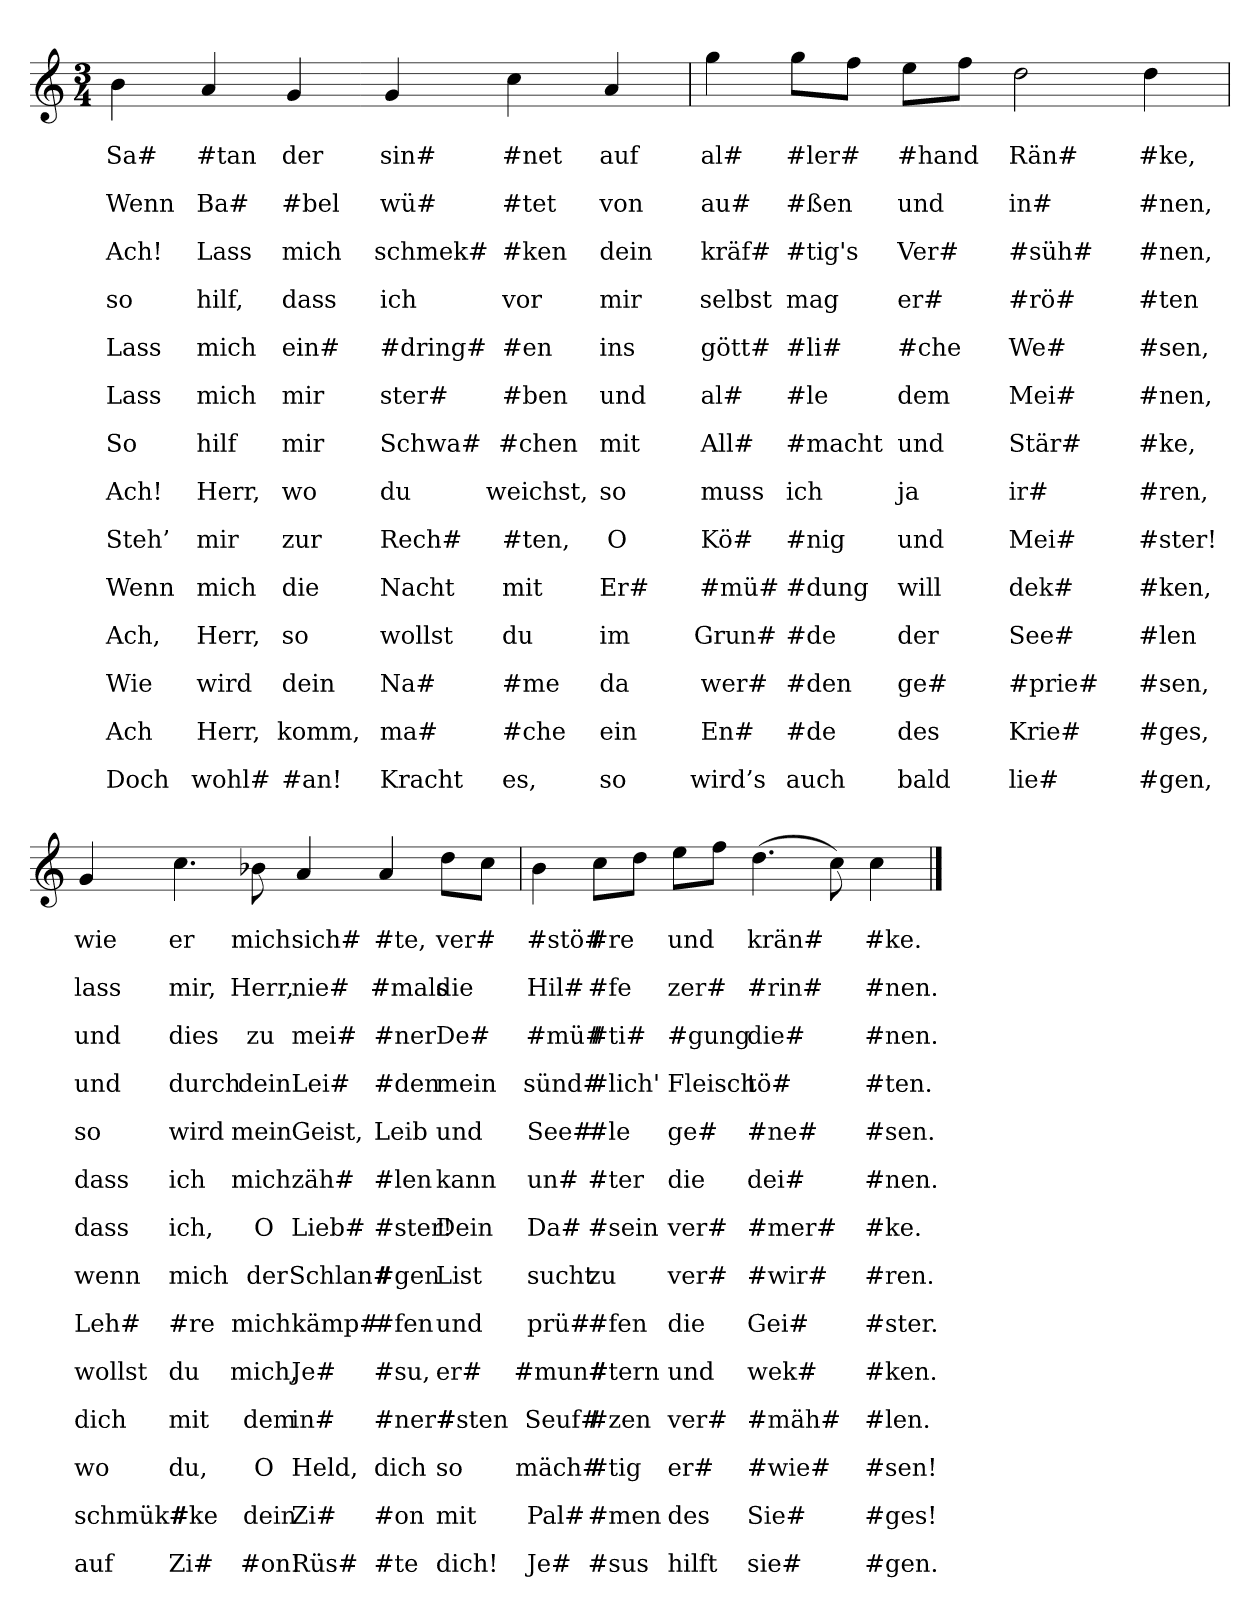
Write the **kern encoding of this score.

**kern	**text	**text	**text	**text	**text	**text	**text	**text	**text	**text	**text	**text	**text	**text	**text	**text	**text	**text	**text	**text	**text	**text	**text	**text	**text	**text	**text	**text
*part1	*part1	*part1	*part1	*part1	*part1	*part1	*part1	*part1	*part1	*part1	*part1	*part1	*part1	*part1	*part1	*part1	*part1	*part1	*part1	*part1	*part1	*part1	*part1	*part1	*part1	*part1	*part1	*part1
*staff1	*staff1	*staff1	*staff1	*staff1	*staff1	*staff1	*staff1	*staff1	*staff1	*staff1	*staff1	*staff1	*staff1	*staff1	*staff1	*staff1	*staff1	*staff1	*staff1	*staff1	*staff1	*staff1	*staff1	*staff1	*staff1	*staff1	*staff1	*staff1
*clefG2	*	*	*	*	*	*	*	*	*	*	*	*	*	*	*	*	*	*	*	*	*	*	*	*	*	*	*	*
*M3/4	*	*	*	*	*	*	*	*	*	*	*	*	*	*	*	*	*	*	*	*	*	*	*	*	*	*	*	*
=	=	=	=	=	=	=	=	=	=	=	=	=	=	=	=	=	=	=	=	=	=	=	=	=	=	=	=	=
4b	.	Sa#	.	Wenn	.	Ach!	.	so	.	Lass	.	Lass	.	So	.	Ach!	.	Steh’	.	Wenn	.	Ach,	.	Wie	.	Ach	.	Doch
4a	.	#tan	.	Ba#	.	Lass	.	hilf,	.	mich	.	mich	.	hilf	.	Herr,	.	mir	.	mich	.	Herr,	.	wird	.	Herr,	.	wohl#
4g	.	der	.	#bel	.	mich	.	dass	.	ein#	.	mir	.	mir	.	wo	.	zur	.	die	.	so	.	dein	.	komm,	.	#an!
4g	.	sin#	.	wü#	.	schmek#	.	ich	.	#dring#	.	ster#	.	Schwa#	.	du	.	Rech#	.	Nacht	.	wollst	.	Na#	.	ma#	.	Kracht
4cc	.	#net	.	#tet	.	#ken	.	vor	.	#en	.	#ben	.	#chen	.	weichst,	.	#ten,	.	mit	.	du	.	#me	.	#che	.	es,
4a	.	auf	.	von	.	dein	.	mir	.	ins	.	und	.	mit	.	so	.	O	.	Er#	.	im	.	da	.	ein	.	so
=	=	=	=	=	=	=	=	=	=	=	=	=	=	=	=	=	=	=	=	=	=	=	=	=	=	=	=	=
4gg	.	al#	.	au#	.	kräf#	.	selbst	.	gött#	.	al#	.	All#	.	muss	.	Kö#	.	#mü#	.	Grun#	.	wer#	.	En#	.	wird’s
8ggL	.	#ler#	.	#ßen	.	#tig's	.	mag	.	#li#	.	#le	.	#macht	.	ich	.	#nig	.	#dung	.	#de	.	#den	.	#de	.	auch
8ffJ	.	.	.	.	.	.	.	.	.	.	.	.	.	.	.	.	.	.	.	.	.	.	.	.	.	.	.	.
8eeL	.	#hand	.	und	.	Ver#	.	er#	.	#che	.	dem	.	und	.	ja	.	und	.	will	.	der	.	ge#	.	des	.	bald
8ffJ	.	.	.	.	.	.	.	.	.	.	.	.	.	.	.	.	.	.	.	.	.	.	.	.	.	.	.	.
2dd	.	Rän#	.	in#	.	#süh#	.	#rö#	.	We#	.	Mei#	.	Stär#	.	ir#	.	Mei#	.	dek#	.	See#	.	#prie#	.	Krie#	.	lie#
4dd	.	#ke,	.	#nen,	.	#nen,	.	#ten	.	#sen,	.	#nen,	.	#ke,	.	#ren,	.	#ster!	.	#ken,	.	#len	.	#sen,	.	#ges,	.	#gen,
=	=	=	=	=	=	=	=	=	=	=	=	=	=	=	=	=	=	=	=	=	=	=	=	=	=	=	=	=
4g	.	wie	.	lass	.	und	.	und	.	so	.	dass	.	dass	.	wenn	.	Leh#	.	wollst	.	dich	.	wo	.	schmük#	.	auf
4.cc	.	er	.	mir,	.	dies	.	durch	.	wird	.	ich	.	ich,	.	mich	.	#re	.	du	.	mit	.	du,	.	#ke	.	Zi#
8b-X	.	mich	.	Herr,	.	zu	.	dein	.	mein	.	mich	.	O	.	der	.	mich	.	mich,	.	dem	.	O	.	dein	.	#on!
4a	.	sich#	.	nie#	.	mei#	.	Lei#	.	Geist,	.	zäh#	.	Lieb#	.	Schlan#	.	kämp#	.	Je#	.	in#	.	Held,	.	Zi#	.	Rüs#
4a	.	#te,	.	#mals	.	#ner	.	#den	.	Leib	.	#len	.	#ster!	.	#gen	.	#fen	.	#su,	.	#ner#	.	dich	.	#on	.	#te
8ddL	.	ver#	.	die	.	De#	.	mein	.	und	.	kann	.	Dein	.	List	.	und	.	er#	.	#sten	.	so	.	mit	.	dich!
8ccJ	.	.	.	.	.	.	.	.	.	.	.	.	.	.	.	.	.	.	.	.	.	.	.	.	.	.	.	.
=	=	=	=	=	=	=	=	=	=	=	=	=	=	=	=	=	=	=	=	=	=	=	=	=	=	=	=	=
4b	.	#stö#	.	Hil#	.	#mü#	.	sünd#	.	See#	.	un#	.	Da#	.	sucht	.	prü#	.	#mun#	.	Seuf#	.	mäch#	.	Pal#	.	Je#
8ccL	.	#re	.	#fe	.	#ti#	.	#lich'	.	#le	.	#ter	.	#sein	.	zu	.	#fen	.	#tern	.	#zen	.	#tig	.	#men	.	#sus
8ddJ	.	.	.	.	.	.	.	.	.	.	.	.	.	.	.	.	.	.	.	.	.	.	.	.	.	.	.	.
8eeL	.	und	.	zer#	.	#gung	.	Fleisch	.	ge#	.	die	.	ver#	.	ver#	.	die	.	und	.	ver#	.	er#	.	des	.	hilft
8ffJ	.	.	.	.	.	.	.	.	.	.	.	.	.	.	.	.	.	.	.	.	.	.	.	.	.	.	.	.
(4.dd	.	krän#	.	#rin#	.	die#	.	tö#	.	#ne#	.	dei#	.	#mer#	.	#wir#	.	Gei#	.	wek#	.	#mäh#	.	#wie#	.	Sie#	.	sie#
8cc)	.	.	.	.	.	.	.	.	.	.	.	.	.	.	.	.	.	.	.	.	.	.	.	.	.	.	.	.
4cc	.	#ke.	.	#nen.	.	#nen.	.	#ten.	.	#sen.	.	#nen.	.	#ke.	.	#ren.	.	#ster.	.	#ken.	.	#len.	.	#sen!	.	#ges!	.	#gen.
==	==	==	==	==	==	==	==	==	==	==	==	==	==	==	==	==	==	==	==	==	==	==	==	==	==	==	==	==
*-	*-	*-	*-	*-	*-	*-	*-	*-	*-	*-	*-	*-	*-	*-	*-	*-	*-	*-	*-	*-	*-	*-	*-	*-	*-	*-	*-	*-
